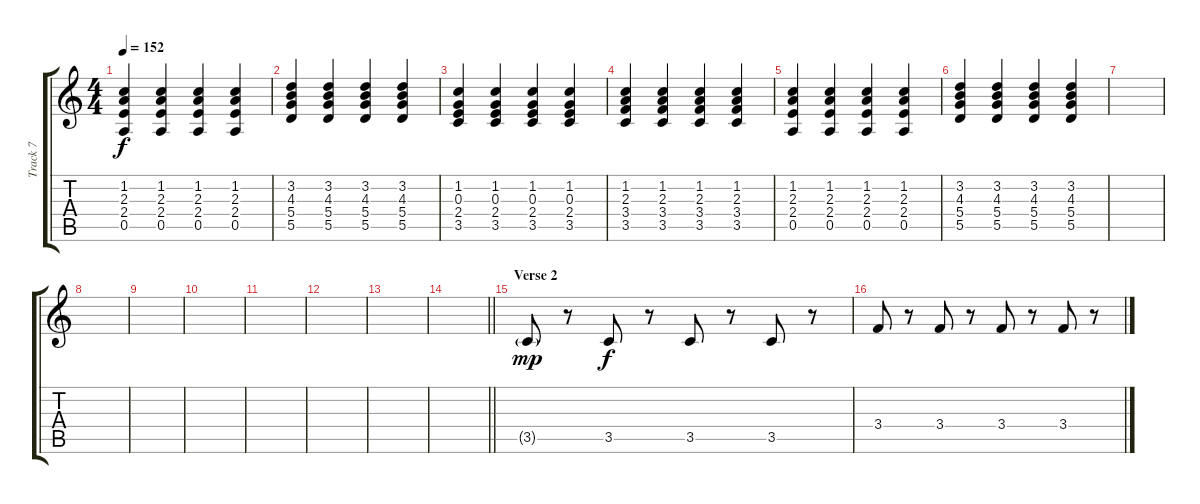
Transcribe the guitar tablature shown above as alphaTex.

\track ("Track 7" "Track 7") {instrument acousticguitarnylon}
\staff {score tabs}
\tuning (E4 B3 G3 D3 A2 E2) {hide}
\ts (4 4)
\tempo 152
\clef g2
\ks c
(1.2 2.3 2.4 0.5).4{dy f} (1.2 2.3 2.4 0.5).4 (1.2 2.3 2.4 0.5).4 (1.2 2.3 2.4 0.5).4 |
(3.2 4.3 5.4 5.5).4 (3.2 4.3 5.4 5.5).4 (3.2 4.3 5.4 5.5).4 (3.2 4.3 5.4 5.5).4 |
(1.2 0.3 2.4 3.5).4 (1.2 0.3 2.4 3.5).4 (1.2 0.3 2.4 3.5).4 (1.2 0.3 2.4 3.5).4 |
(1.2 2.3 3.4 3.5).4 (1.2 2.3 3.4 3.5).4 (1.2 2.3 3.4 3.5).4 (1.2 2.3 3.4 3.5).4 |
(1.2 2.3 2.4 0.5).4 (1.2 2.3 2.4 0.5).4 (1.2 2.3 2.4 0.5).4 (1.2 2.3 2.4 0.5).4 |
(3.2 4.3 5.4 5.5).4 (3.2 4.3 5.4 5.5).4 (3.2 4.3 5.4 5.5).4 (3.2 4.3 5.4 5.5).4 |
|
|
|
|
|
|
|
\barLineRight lightlight
|
\section ("" "Verse 2")
3.5{g}.8{dy mp} r.8 3.5.8{dy f} r.8 3.5.8 r.8 3.5.8 r.8 |
3.4.8 r.8 3.4.8 r.8 3.4.8 r.8 3.4.8 r.8
